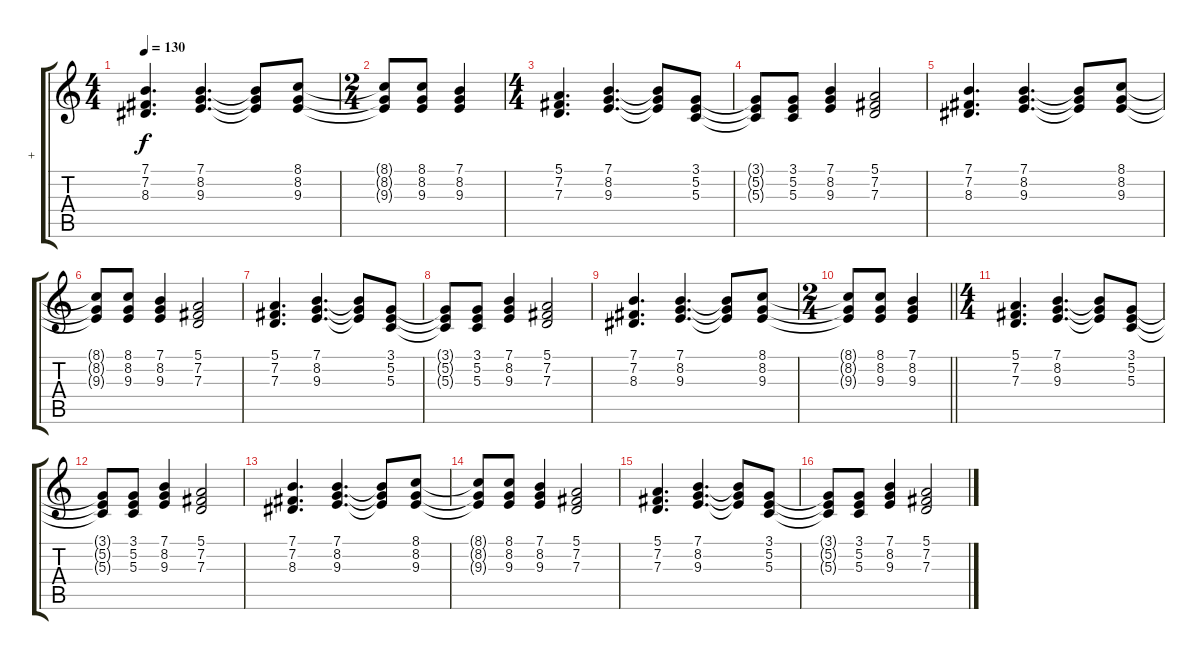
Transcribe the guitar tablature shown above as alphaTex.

\track ("+" "+") {instrument fx5brightness}
\staff {score tabs}
\tuning (E4 B3 G3 D3 A2 E2) {hide}
\ts (4 4)
\tempo 130
\clef g2
\ks c
(7.1 7.2 8.3).4{d dy f} (7.1 8.2 9.3).4{d} (7.1{t} 8.2{t} 9.3{t}).8 (8.1 8.2 9.3).8 |
\ts (2 4)
(8.1{t} 8.2{t} 9.3{t}).8 (8.1 8.2 9.3).8 (7.1 8.2 9.3).4 |
\ts (4 4)
(5.1 7.2 7.3).4{d} (7.1 8.2 9.3).4{d} (7.1{t} 8.2{t} 9.3{t}).8 (3.1 5.2 5.3).8 |
(3.1{t} 5.2{t} 5.3{t}).8 (3.1 5.2 5.3).8 (7.1 8.2 9.3).4 (5.1 7.2 7.3).2 |
(7.1 7.2 8.3).4{d} (7.1 8.2 9.3).4{d} (7.1{t} 8.2{t} 9.3{t}).8 (8.1 8.2 9.3).8 |
(8.1{t} 8.2{t} 9.3{t}).8 (8.1 8.2 9.3).8 (7.1 8.2 9.3).4 (5.1 7.2 7.3).2 |
(5.1 7.2 7.3).4{d} (7.1 8.2 9.3).4{d} (7.1{t} 8.2{t} 9.3{t}).8 (3.1 5.2 5.3).8 |
(3.1{t} 5.2{t} 5.3{t}).8 (3.1 5.2 5.3).8 (7.1 8.2 9.3).4 (5.1 7.2 7.3).2 |
(7.1 7.2 8.3).4{d} (7.1 8.2 9.3).4{d} (7.1{t} 8.2{t} 9.3{t}).8 (8.1 8.2 9.3).8 |
\ts (2 4)
\barLineRight lightlight
(8.1{t} 8.2{t} 9.3{t}).8 (8.1 8.2 9.3).8 (7.1 8.2 9.3).4 |
\ts (4 4)
(5.1 7.2 7.3).4{d} (7.1 8.2 9.3).4{d} (7.1{t} 8.2{t} 9.3{t}).8 (3.1 5.2 5.3).8 |
(3.1{t} 5.2{t} 5.3{t}).8 (3.1 5.2 5.3).8 (7.1 8.2 9.3).4 (5.1 7.2 7.3).2 |
(7.1 7.2 8.3).4{d} (7.1 8.2 9.3).4{d} (7.1{t} 8.2{t} 9.3{t}).8 (8.1 8.2 9.3).8 |
(8.1{t} 8.2{t} 9.3{t}).8 (8.1 8.2 9.3).8 (7.1 8.2 9.3).4 (5.1 7.2 7.3).2 |
(5.1 7.2 7.3).4{d} (7.1 8.2 9.3).4{d} (7.1{t} 8.2{t} 9.3{t}).8 (3.1 5.2 5.3).8 |
(3.1{t} 5.2{t} 5.3{t}).8 (3.1 5.2 5.3).8 (7.1 8.2 9.3).4 (5.1 7.2 7.3).2
